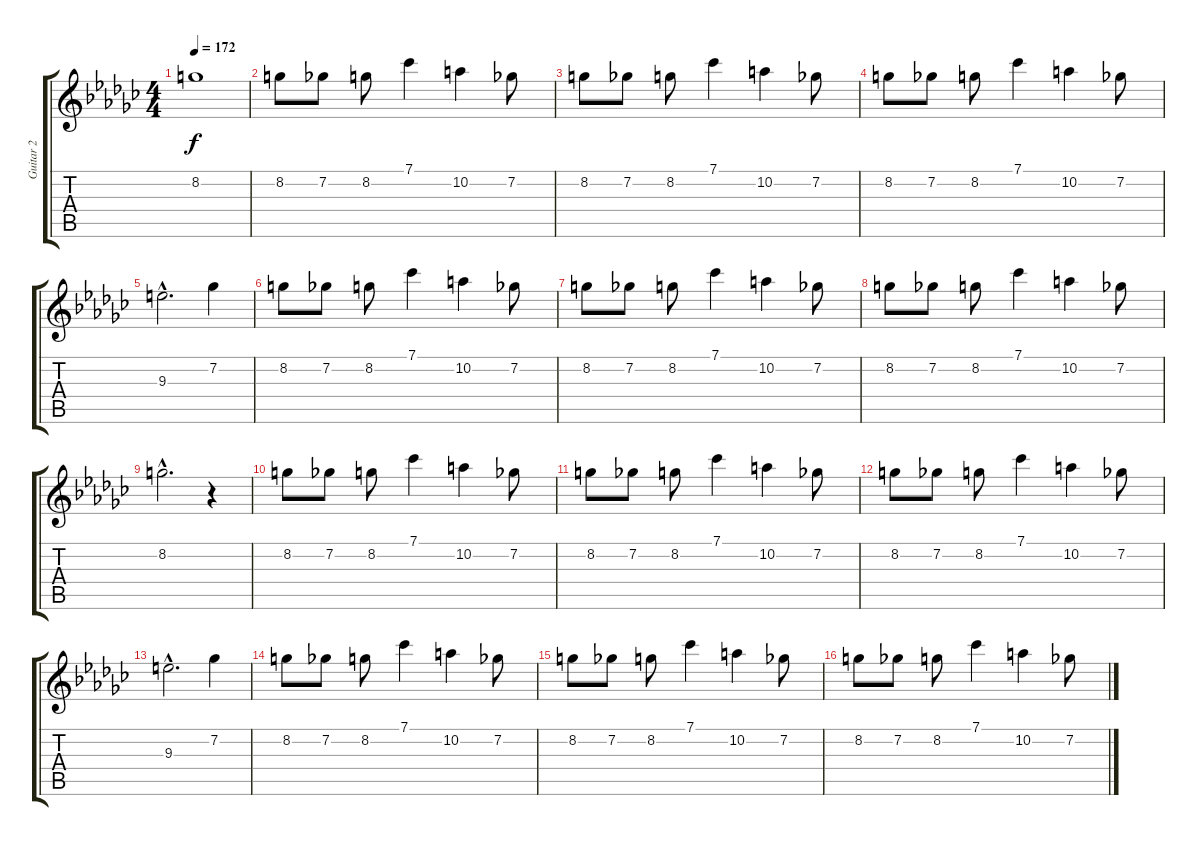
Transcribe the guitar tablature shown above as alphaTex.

\track ("Guitar 2" "Guitar 2") {instrument overdrivenguitar}
\staff {score tabs}
\tuning (E4 B3 G3 D3 A2 E2) {hide}
\ts (4 4)
\tempo 172
\clef g2
\ks ebminor
8.2{t}.1{dy f} |
8.2.8 7.2.8 8.2.8 7.1.4 10.2.4 7.2.8 |
8.2.8 7.2.8 8.2.8 7.1.4 10.2.4 7.2.8 |
8.2.8 7.2.8 8.2.8 7.1.4 10.2.4 7.2.8 |
9.3{hac}.2{d} 7.2.4 |
8.2.8 7.2.8 8.2.8 7.1.4 10.2.4 7.2.8 |
8.2.8 7.2.8 8.2.8 7.1.4 10.2.4 7.2.8 |
8.2.8 7.2.8 8.2.8 7.1.4 10.2.4 7.2.8 |
8.2{hac}.2{d} r.4 |
8.2.8 7.2.8 8.2.8 7.1.4 10.2.4 7.2.8 |
8.2.8 7.2.8 8.2.8 7.1.4 10.2.4 7.2.8 |
8.2.8 7.2.8 8.2.8 7.1.4 10.2.4 7.2.8 |
9.3{hac}.2{d} 7.2.4 |
8.2.8 7.2.8 8.2.8 7.1.4 10.2.4 7.2.8 |
8.2.8 7.2.8 8.2.8 7.1.4 10.2.4 7.2.8 |
8.2.8 7.2.8 8.2.8 7.1.4 10.2.4 7.2.8
